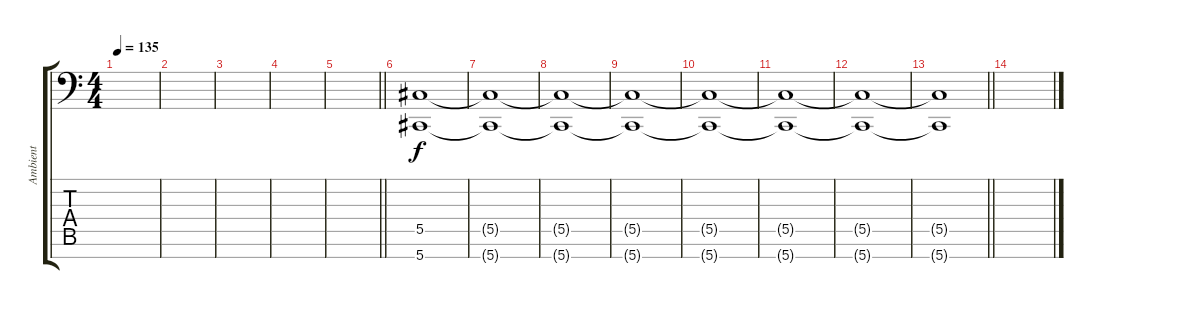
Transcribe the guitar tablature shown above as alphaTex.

\track ("Ambient" "Ambient") {instrument pad2warm}
\staff {score tabs}
\tuning (Db4 Ab3 Eb3 Db3 Ab2 Eb2 Ab1) {hide}
\ts (4 4)
\tempo 135
\clef f4
\ks c
|
|
|
|
\barLineRight lightlight
|
\section ("" "")
(5.5 5.7).1 |
(5.5{t} 5.7{t}).1 |
(5.5{t} 5.7{t}).1 |
(5.5{t} 5.7{t}).1 |
(5.5{t} 5.7{t}).1 |
(5.5{t} 5.7{t}).1 |
(5.5{t} 5.7{t}).1 |
\barLineRight lightlight
(5.5{t} 5.7{t}).1 |
\section ("" "")
